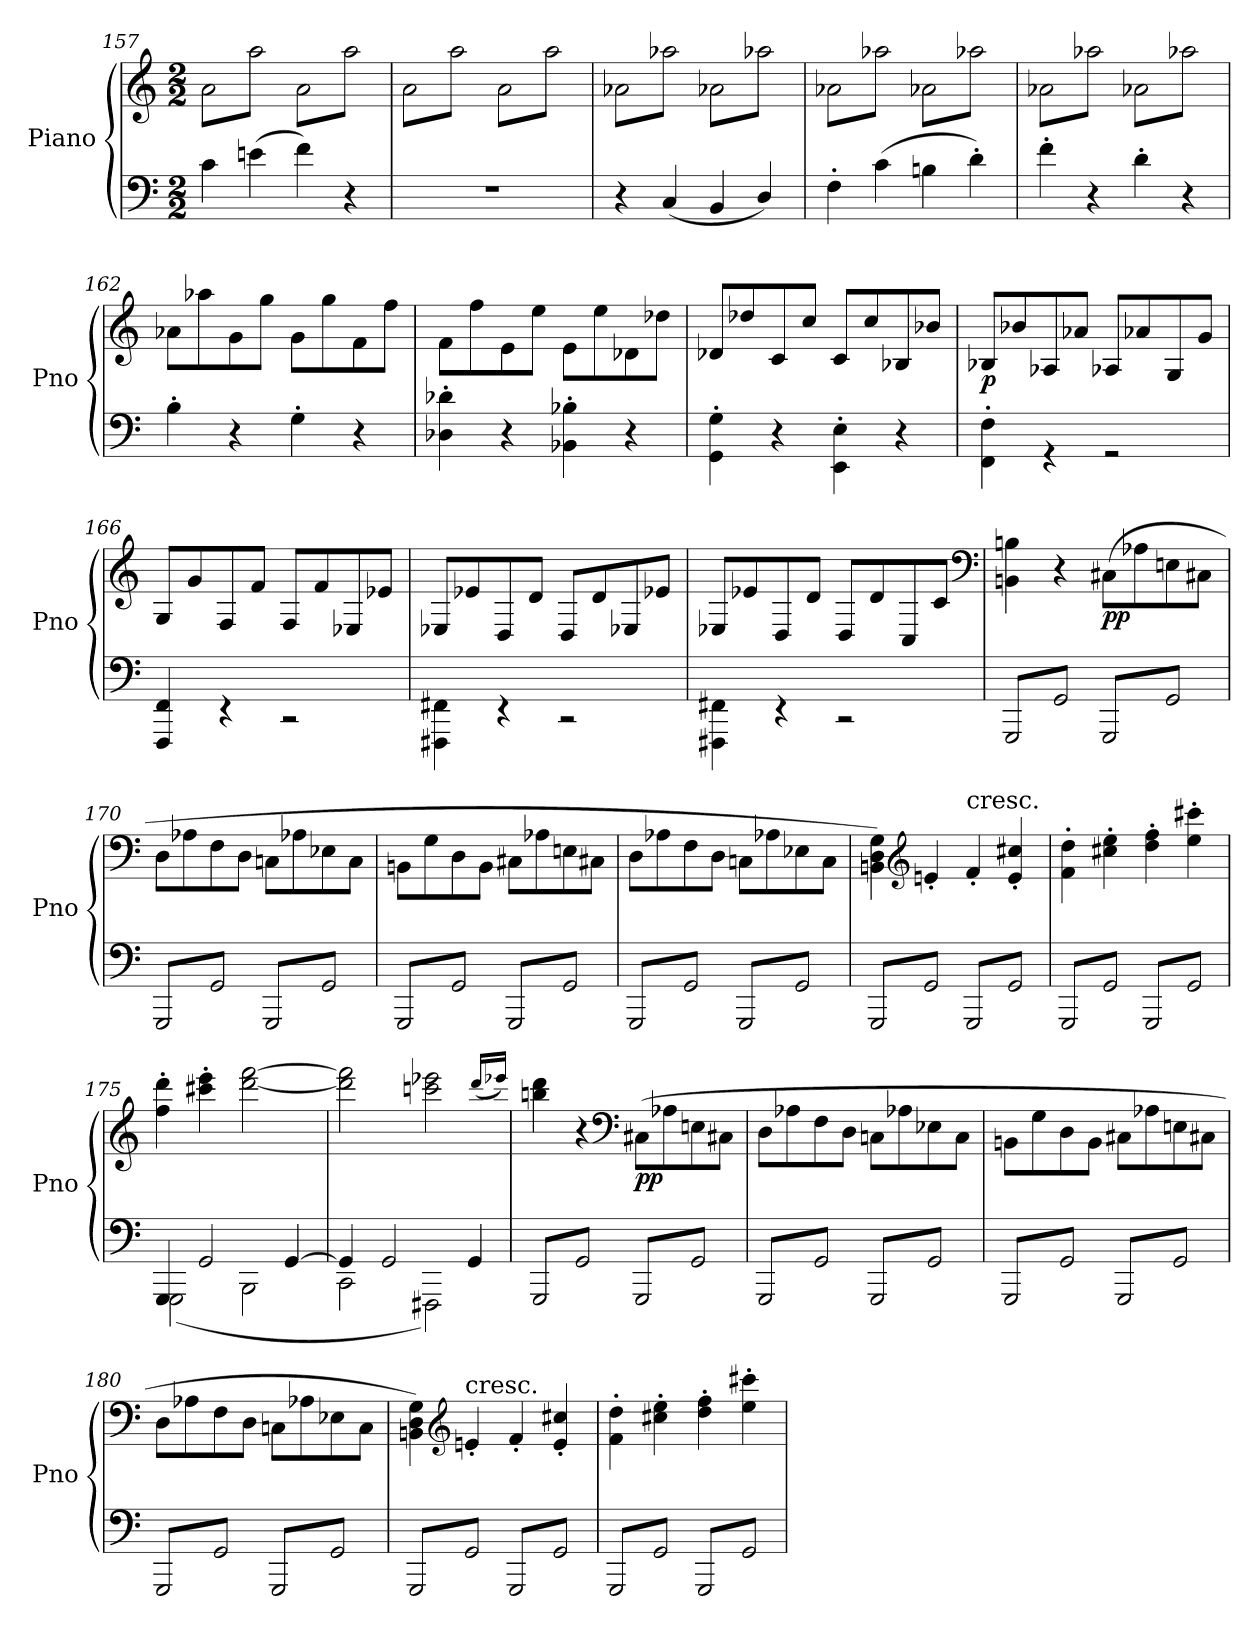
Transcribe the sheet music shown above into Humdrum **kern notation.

**kern	**kern	**dynam
*part2	*part1	*part1
*staff2	*staff1	*staff1
*I"Piano	*I"Piano	*
*I'Pno	*I'Pno	*
*clefF4	*clefG2	*
*k[]	*k[]	*
*M2/2	*M2/2	*
=157	=157	=157
*	*tremolo	*
4c	8aL	.
.	8aa	.
(4en	8a	.
.	8aaJ	.
4f)	8aL	.
.	8aa	.
4r	8a	.
.	8aaJ	.
=158	=158	=158
1r	8aL	.
.	8aa	.
.	8a	.
.	8aaJ	.
.	8aL	.
.	8aa	.
.	8a	.
.	8aaJ	.
=159	=159	=159
4r	8a-XL	.
.	8aa-X	.
(4C	8a-X	.
.	8aa-XJ	.
4BB	8a-XL	.
.	8aa-X	.
4D/)	8a-X	.
.	8aa-XJ	.
=160	=160	=160
4F'	8a-XL	.
.	8aa-X	.
(4c	8a-X	.
.	8aa-XJ	.
4Bn	8a-XL	.
.	8aa-X	.
4d')	8a-X	.
.	8aa-XJ	.
=161	=161	=161
4f'	8a-XL	.
.	8aa-X	.
4r	8a-X	.
.	8aa-XJ	.
4d'	8a-XL	.
.	8aa-X	.
4r	8a-X	.
.	8aa-XJ	.
*	*Xtremolo	*
=162	=162	=162
4B'	8a-XL	.
.	8aa-X	.
4r	8g	.
.	8ggJ	.
4G'	8gL	.
.	8gg	.
4r	8f	.
.	8ffJ	.
=163	=163	=163
4D-X' 4d-X'	8fL	.
.	8ff	.
4r	8e	.
.	8eeJ	.
4BB-X' 4B-X'	8e\L	.
.	8ee	.
4r	8d-X	.
.	8dd-XJ	.
=164	=164	=164
4GG'\ 4G'\	8d-XL	.
.	8dd-X	.
4r	8c	.
.	8ccJ	.
4EE'\ 4E'\	8cL	.
.	8cc	.
4r	8B-X	.
.	8b-XJ	.
=165	=165	=165
4FF'\ 4F'\	8B-XL	p
.	8b-X	.
4rGG	8A-X	.
.	8a-XJ	.
2rGG	8A-XL	.
.	8a-X	.
.	8G	.
.	8gJ	.
=166	=166	=166
4FFF 4FF	8GL	.
.	8g	.
4rEE	8F	.
.	8fJ	.
2rCC	8FL	.
.	8f	.
.	8E-X	.
.	8e-XJ	.
=167	=167	=167
4FFF#X\ 4FF#X\	8E-XL	.
.	8e-X	.
4rEE	8D	.
.	8dJ	.
2rCC	8DL	.
.	8d	.
.	8E-X	.
.	8e-XJ	.
=168	=168	=168
4FFF#X\ 4FF#X\	8E-XL	.
.	8e-X	.
4rEE	8D	.
.	8dJ	.
2rCC	8DL	.
.	8d	.
.	8C	.
.	8cJ	.
*	*clefF4	*
=169	=169	=169
*tremolo	*	*
8GGGL	4BBn 4Bn	.
8GG	.	.
8GGG	4r	.
8GGJ	.	.
8GGGL	(8C#XL	pp
8GG	8A-X	.
8GGG	8En	.
8GGJ	8C#XJ	.
=170	=170	=170
8GGGL	8DL	.
8GG	8A-X	.
8GGG	8F	.
8GGJ	8DJ	.
8GGGL	8CnL	.
8GG	8A-X	.
8GGG	8E-X	.
8GGJ	8CJ	.
=171	=171	=171
8GGGL	8BBn\L	.
8GG	8G	.
8GGG	8D	.
8GGJ	8BBJ	.
8GGGL	8C#XL	.
8GG	8A-X	.
8GGG	8En	.
8GGJ	8C#XJ	.
=172	=172	=172
8GGGL	8DL	.
8GG	8A-X	.
8GGG	8F	.
8GGJ	8DJ	.
8GGGL	8CnL	.
8GG	8A-X	.
8GGG	8E-X	.
8GGJ	8CJ	.
=173	=173	=173
8GGGL	4BBn 4D 4G)	.
8GG	.	.
*	*clefG2	*
8GGG	4en'	.
8GGJ	.	.
!	!LO:TX:a:t=cresc.	!
8GGGL	4f'	.
8GG	.	.
8GGG	4e' 4cc#X'	.
8GGJ	.	.
=174	=174	=174
8GGGL	4f'\ 4dd'\	.
8GG	.	.
8GGG	4cc#X' 4ee'	.
8GGJ	.	.
8GGGL	4dd' 4ff'	.
8GG	.	.
8GGG	4ee' 4ccc#X'	.
8GGJ	.	.
*Xtremolo	*	*
=175	=175	=175
*^	*	*
4GGG	(2GGG	4ff' 4ddd'	.
.	.	.	.
2GG	.	4ccc#X' 4eee'	.
.	2BBB	[2ddd [2fff	.
[4GG	.	.	.
=176	=176	=176	=176
4GG]	2CC	2ddd] 2fff]	.
2GG	.	.	.
.	2FFF#X)	2cccn 2eee-X	.
4GG	.	.	.
*v	*v	*	*
.	(16qdddLL	.
.	16qeee-XJJ)	.
=177	=177	=177
*tremolo	*	*
8GGGL	4bbn 4ddd	.
8GG	.	.
8GGG	4r	.
8GGJ	.	.
*	*clefF4	*
8GGGL	(8C#XL	pp
8GG	8A-X	.
8GGG	8En	.
8GGJ	8C#XJ	.
=178	=178	=178
8GGGL	8DL	.
8GG	8A-X	.
8GGG	8F	.
8GGJ	8DJ	.
8GGGL	8CnL	.
8GG	8A-X	.
8GGG	8E-X	.
8GGJ	8CJ	.
=179	=179	=179
8GGGL	8BBn\L	.
8GG	8G	.
8GGG	8D	.
8GGJ	8BBJ	.
8GGGL	8C#XL	.
8GG	8A-X	.
8GGG	8En	.
8GGJ	8C#XJ	.
=180	=180	=180
8GGGL	8DL	.
8GG	8A-X	.
8GGG	8F	.
8GGJ	8DJ	.
8GGGL	8CnL	.
8GG	8A-X	.
8GGG	8E-X	.
8GGJ	8CJ	.
=181	=181	=181
8GGGL	4BBn 4D 4G)	.
8GG	.	.
*	*clefG2	*
!	!LO:TX:a:t=cresc.	!
8GGG	4en'	.
8GGJ	.	.
8GGGL	4f'	.
8GG	.	.
8GGG	4e' 4cc#X'	.
8GGJ	.	.
=182	=182	=182
8GGGL	4f'\ 4dd'\	.
8GG	.	.
8GGG	4cc#X' 4ee'	.
8GGJ	.	.
8GGGL	4dd' 4ff'	.
8GG	.	.
8GGG	4ee' 4ccc#X'	.
8GGJ	.	.
*Xtremolo	*	*
.	.	.
.	.	.
=	=	=
*-	*-	*-
